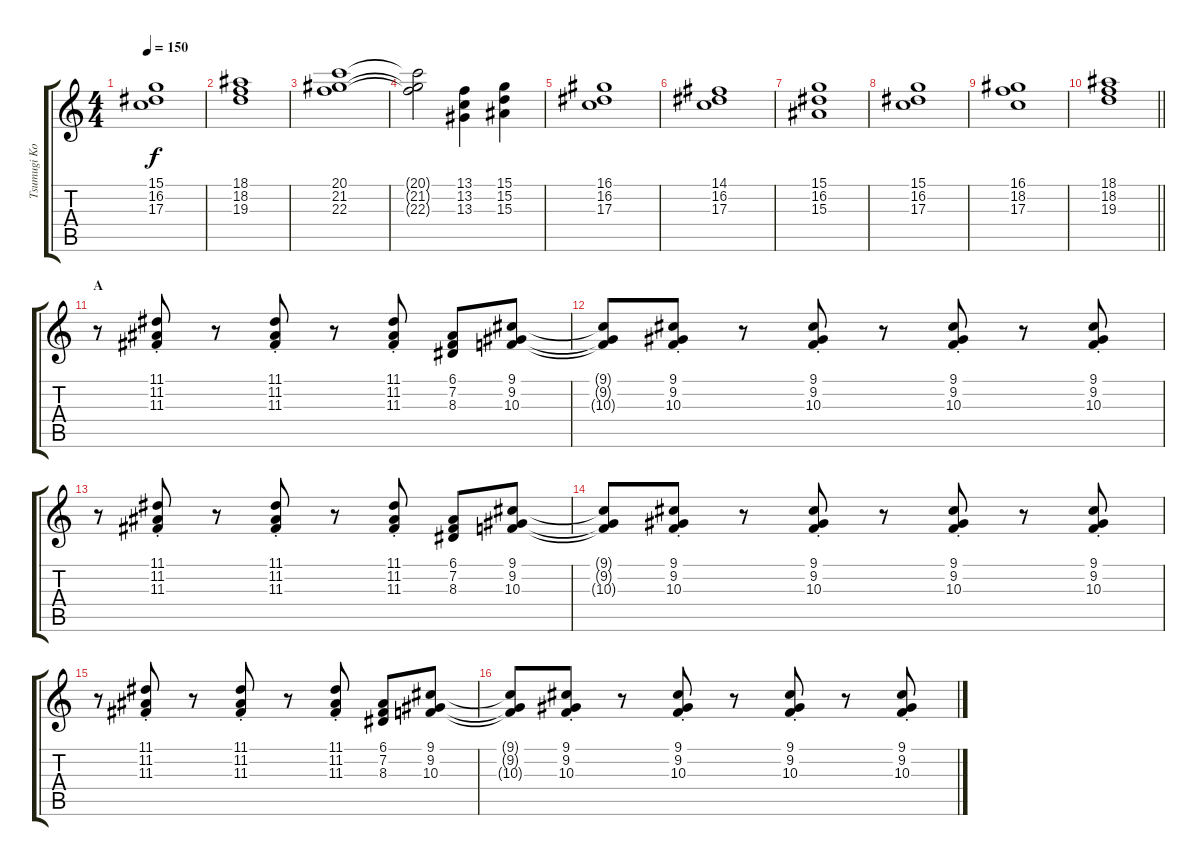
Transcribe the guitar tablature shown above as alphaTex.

\track ("Tsumugi Kotobuki" "Tsumugi Ko") {instrument reedorgan}
\staff {score tabs}
\tuning (E4 B3 G3 D3 A2 E2) {hide}
\ts (4 4)
\tempo 150
\clef g2
\ks c
(15.1 16.2 17.3).1{dy f} |
(18.1 18.2 19.3).1 |
(20.1 21.2 22.3).1 |
(20.1{t} 21.2{t} 22.3{t}).2 (13.1 13.2 13.3).4 (15.1 15.2 15.3).4 |
(16.1 16.2 17.3).1 |
(14.1 16.2 17.3).1 |
(15.1 16.2 15.3).1 |
(15.1 16.2 17.3).1 |
(16.1 18.2 17.3).1 |
\barLineRight lightlight
(18.1 18.2 19.3).1 |
\section ("" "A")
r.8 (11.1{st} 11.2{st} 11.3{st}).8 r.8 (11.1{st} 11.2{st} 11.3{st}).8 r.8 (11.1{st} 11.2{st} 11.3{st}).8 (6.1 7.2 8.3).8 (9.1 9.2 10.3).8 |
(9.1{t} 9.2{t} 10.3{t}).8 (9.1{st} 9.2{st} 10.3{st}).8 r.8 (9.1{st} 9.2{st} 10.3{st}).8 r.8 (9.1{st} 9.2{st} 10.3{st}).8 r.8 (9.1{st} 9.2{st} 10.3{st}).8 |
r.8 (11.1{st} 11.2{st} 11.3{st}).8 r.8 (11.1{st} 11.2{st} 11.3{st}).8 r.8 (11.1{st} 11.2{st} 11.3{st}).8 (6.1 7.2 8.3).8 (9.1 9.2 10.3).8 |
(9.1{t} 9.2{t} 10.3{t}).8 (9.1{st} 9.2{st} 10.3{st}).8 r.8 (9.1{st} 9.2{st} 10.3{st}).8 r.8 (9.1{st} 9.2{st} 10.3{st}).8 r.8 (9.1{st} 9.2{st} 10.3{st}).8 |
r.8 (11.1{st} 11.2{st} 11.3{st}).8 r.8 (11.1{st} 11.2{st} 11.3{st}).8 r.8 (11.1{st} 11.2{st} 11.3{st}).8 (6.1 7.2 8.3).8 (9.1 9.2 10.3).8 |
(9.1{t} 9.2{t} 10.3{t}).8 (9.1{st} 9.2{st} 10.3{st}).8 r.8 (9.1{st} 9.2{st} 10.3{st}).8 r.8 (9.1{st} 9.2{st} 10.3{st}).8 r.8 (9.1{st} 9.2{st} 10.3{st}).8
